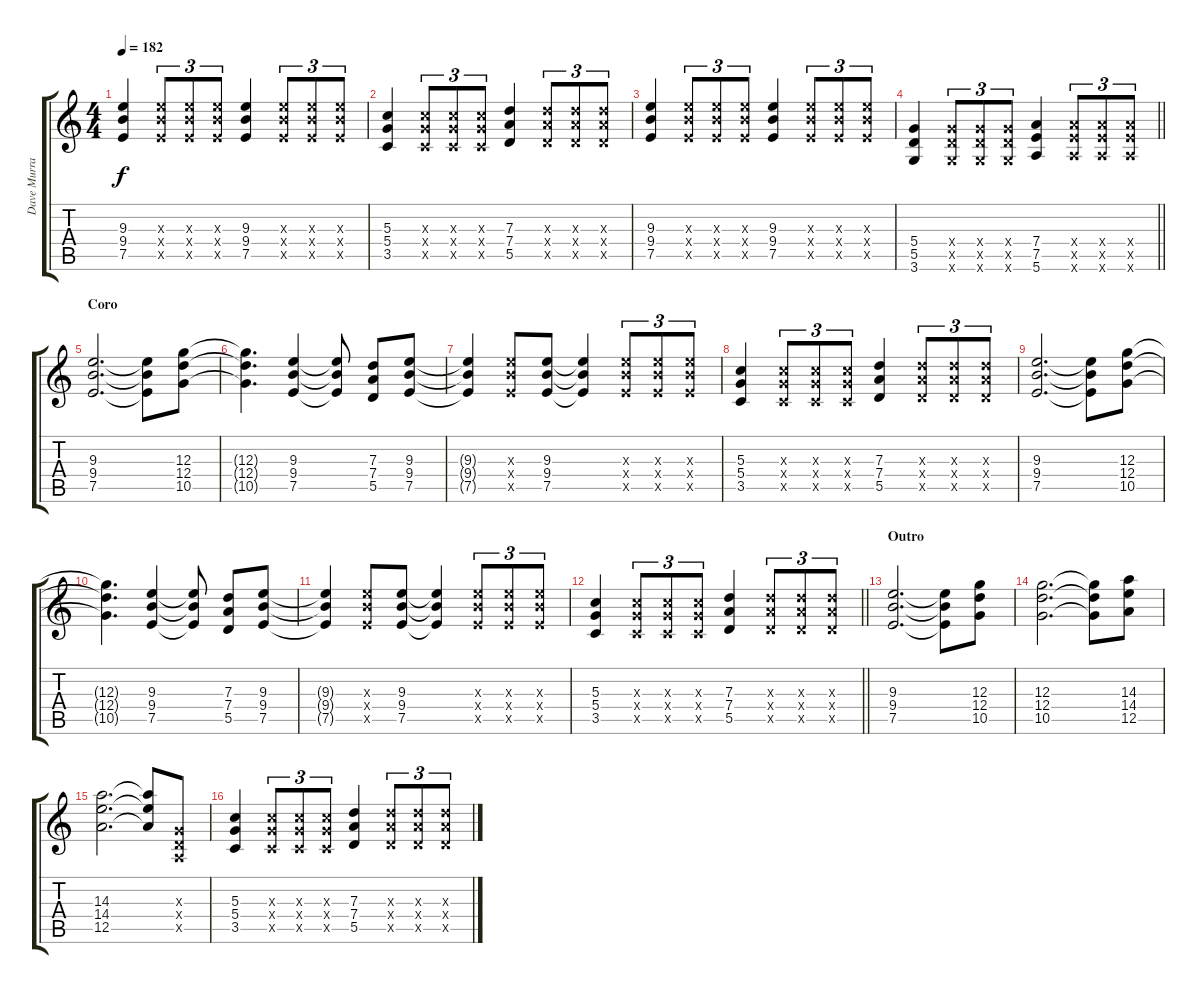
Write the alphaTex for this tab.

\track ("Dave Murray" "Dave Murra") {instrument distortionguitar}
\staff {score tabs}
\tuning (E4 B3 G3 D3 A2 E2) {hide}
\ts (4 4)
\tempo 182
\clef g2
\ks c
(9.3 9.4 7.5).4{dy f} (9.3{x} 9.4{x} 7.5{x}).8{tu (3 2)} (9.3{x} 9.4{x} 7.5{x}).8{tu (3 2)} (9.3{x} 9.4{x} 7.5{x}).8{tu (3 2)} (9.3 9.4 7.5).4 (9.3{x} 9.4{x} 7.5{x}).8{tu (3 2)} (9.3{x} 9.4{x} 7.5{x}).8{tu (3 2)} (9.3{x} 9.4{x} 7.5{x}).8{tu (3 2)} |
(5.3 5.4 3.5).4 (5.3{x} 5.4{x} 3.5{x}).8{tu (3 2)} (5.3{x} 5.4{x} 3.5{x}).8{tu (3 2)} (5.3{x} 5.4{x} 3.5{x}).8{tu (3 2)} (7.3 7.4 5.5).4 (7.3{x} 7.4{x} 5.5{x}).8{tu (3 2)} (7.3{x} 7.4{x} 5.5{x}).8{tu (3 2)} (7.3{x} 7.4{x} 5.5{x}).8{tu (3 2)} |
(9.3 9.4 7.5).4 (9.3{x} 9.4{x} 7.5{x}).8{tu (3 2)} (9.3{x} 9.4{x} 7.5{x}).8{tu (3 2)} (9.3{x} 9.4{x} 7.5{x}).8{tu (3 2)} (9.3 9.4 7.5).4 (9.3{x} 9.4{x} 7.5{x}).8{tu (3 2)} (9.3{x} 9.4{x} 7.5{x}).8{tu (3 2)} (9.3{x} 9.4{x} 7.5{x}).8{tu (3 2)} |
\barLineRight lightlight
(5.4 5.5 3.6).4 (5.4{x} 5.5{x} 3.6{x}).8{tu (3 2)} (5.4{x} 5.5{x} 3.6{x}).8{tu (3 2)} (5.4{x} 5.5{x} 3.6{x}).8{tu (3 2)} (7.4 7.5 5.6).4 (7.4{x} 7.5{x} 5.6{x}).8{tu (3 2)} (7.4{x} 7.5{x} 5.6{x}).8{tu (3 2)} (7.4{x} 7.5{x} 5.6{x}).8{tu (3 2)} |
\section ("" "Coro")
(9.3 9.4 7.5).2{d} (9.3{t} 9.4{t} 7.5{t}).8 (12.3 12.4 10.5).8 |
(12.3{t} 12.4{t} 10.5{t}).4{d} (9.3 9.4 7.5).4 (9.3{t} 9.4{t} 7.5{t}).8 (7.3 7.4 5.5).8 (9.3 9.4 7.5).8 |
(9.3{t} 9.4{t} 7.5{t}).4 (9.3{x} 9.4{x} 7.5{x}).8 (9.3 9.4 7.5).8 (9.3{t} 9.4{t} 7.5{t}).4 (9.3{x} 9.4{x} 7.5{x}).8{tu (3 2)} (9.3{x} 9.4{x} 7.5{x}).8{tu (3 2)} (9.3{x} 9.4{x} 7.5{x}).8{tu (3 2)} |
(5.3 5.4 3.5).4 (5.3{x} 5.4{x} 3.5{x}).8{tu (3 2)} (5.3{x} 5.4{x} 3.5{x}).8{tu (3 2)} (5.3{x} 5.4{x} 3.5{x}).8{tu (3 2)} (7.3 7.4 5.5).4 (7.3{x} 7.4{x} 5.5{x}).8{tu (3 2)} (7.3{x} 7.4{x} 5.5{x}).8{tu (3 2)} (7.3{x} 7.4{x} 5.5{x}).8{tu (3 2)} |
(9.3 9.4 7.5).2{d} (9.3{t} 9.4{t} 7.5{t}).8 (12.3 12.4 10.5).8 |
(12.3{t} 12.4{t} 10.5{t}).4{d} (9.3 9.4 7.5).4 (9.3{t} 9.4{t} 7.5{t}).8 (7.3 7.4 5.5).8 (9.3 9.4 7.5).8 |
(9.3{t} 9.4{t} 7.5{t}).4 (9.3{x} 9.4{x} 7.5{x}).8 (9.3 9.4 7.5).8 (9.3{t} 9.4{t} 7.5{t}).4 (9.3{x} 9.4{x} 7.5{x}).8{tu (3 2)} (9.3{x} 9.4{x} 7.5{x}).8{tu (3 2)} (9.3{x} 9.4{x} 7.5{x}).8{tu (3 2)} |
\barLineRight lightlight
(5.3 5.4 3.5).4 (5.3{x} 5.4{x} 3.5{x}).8{tu (3 2)} (5.3{x} 5.4{x} 3.5{x}).8{tu (3 2)} (5.3{x} 5.4{x} 3.5{x}).8{tu (3 2)} (7.3 7.4 5.5).4 (7.3{x} 7.4{x} 5.5{x}).8{tu (3 2)} (7.3{x} 7.4{x} 5.5{x}).8{tu (3 2)} (7.3{x} 7.4{x} 5.5{x}).8{tu (3 2)} |
\section ("" "Outro")
(9.3 9.4 7.5).2{d} (9.3{t} 9.4{t} 7.5{t}).8 (12.3 12.4 10.5).8 |
(12.3 12.4 10.5).2{d} (12.3{t} 12.4{t} 10.5{t}).8 (14.3 14.4 12.5).8 |
(14.3 14.4 12.5).2{d} (14.3{t} 14.4{t} 12.5{t}).8 (0.3{x} 0.4{x} 0.5{x}).8 |
(5.3 5.4 3.5).4 (5.3{x} 5.4{x} 3.5{x}).8{tu (3 2)} (5.3{x} 5.4{x} 3.5{x}).8{tu (3 2)} (5.3{x} 5.4{x} 3.5{x}).8{tu (3 2)} (7.3 7.4 5.5).4 (7.3{x} 7.4{x} 5.5{x}).8{tu (3 2)} (7.3{x} 7.4{x} 5.5{x}).8{tu (3 2)} (7.3{x} 7.4{x} 5.5{x}).8{tu (3 2)}
